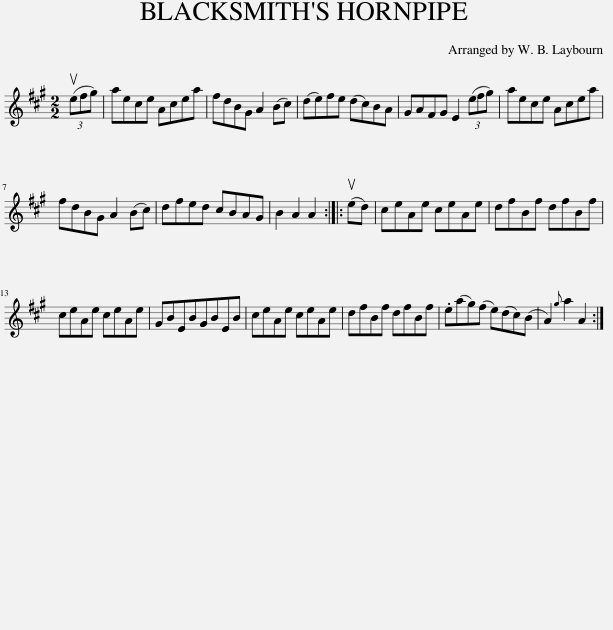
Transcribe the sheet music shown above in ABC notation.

X:1
L:1/8
M:2/2
I:linebreak $
K:A
V:1 treble
V:1
 (3(uefg) | aece Acea | fdBG A2 (Bc) | (de)fe (dc)BA | GAFG E2 (3(efg) | %5
 aece Acea |$ fdBG A2 (Bc) | dfed cBAG | B2 A2 A2 :: (ued) | %10
 ceAe ceAe | dfBf dfBf |$ ceAe ceAe | GBEBGBEB | ceAe ceAe | %15
 dfBf dfBf | .e(ag)(f e)(dc)(B | A2){g} a2 A2 :| %18
